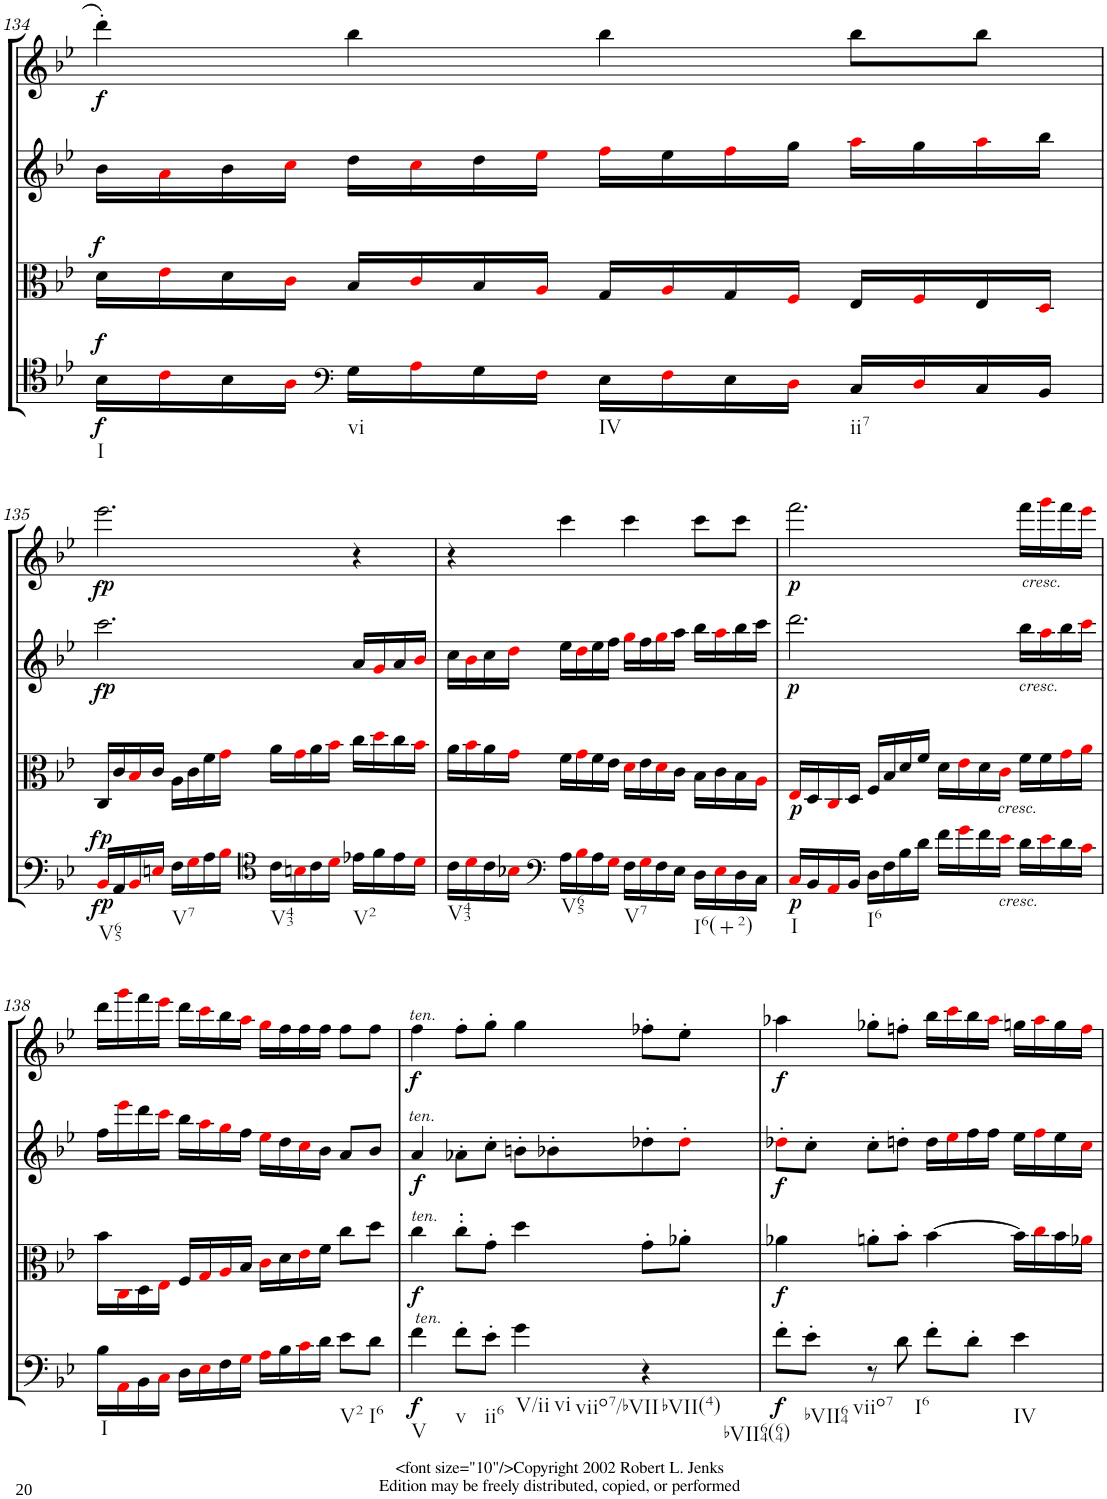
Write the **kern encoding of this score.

**kern	**dynam	**kern	**dynam	**kern	**dynam	**kern	**dynam
*part4	*part4	*part3	*part3	*part2	*part2	*part1	*part1
*staff4	*staff4	*staff3	*staff3	*staff2	*staff2	*staff1	*staff1
*I"Violoncello.	*	*I"Viola.	*	*I"Violino II.	*	*I"Violino I.	*
*I'Vc	*	*I'Vla	*	*I'Vln	*	*I'Vln	*
!!LO:PB:g=z
*clefF4	*	*clefC3	*	*clefG2	*	*clefG2	*
*k[b-e-]	*	*k[b-e-]	*	*k[b-e-]	*	*k[b-e-]	*
*B-:	*	*B-:	*	*B-:	*	*B-:	*
*M4/4	*	*M4/4	*	*M4/4	*	*M4/4	*
*met(c)	*	*met(c)	*	*met(c)	*	*met(c)	*
=134	=134	=134	=134	=134	=134	=134	=134
!LO:TX:b:t=I	!	!	!	!	!	!	!
!	!LO:DY:b	!	!	!	!	!	!
!	!LO:DY:n=1:a	!	!LO:DY:a	!	!	!	!LO:DY:b
16B-\LL	f f	16d\LL	f	16b-\LL	.	4ddd'\	f
16ci\	.	16e-i\	.	16ai\	.	.	.
16B-\	.	16d\	.	16b-\	.	.	.
16Ai\JJ	.	16ci\JJ	.	16cci\JJ	.	.	.
*clefF4	*	*	*	*	*	*	*
!LO:TX:b:t=vi	!	!	!	!	!	!	!
16G\LL	.	16B-/LL	.	16dd\LL	.	4bb-\	.
16Ai\	.	16ci/	.	16cci\	.	.	.
16G\	.	16B-/	.	16dd\	.	.	.
16Fi\JJ	.	16Ai/JJ	.	16ee-i\JJ	.	.	.
!LO:TX:b:t=IV	!	!	!	!	!	!	!
16E-\LL	.	16G/LL	.	16ffi\LL	.	4bb-\	.
16Fi\	.	16Ai/	.	16ee-\	.	.	.
16E-\	.	16G/	.	16ffi\	.	.	.
16Di\JJ	.	16Fi/JJ	.	16gg\JJ	.	.	.
!LO:TX:b:t=ii7	!	!	!	!	!	!	!
16C/LL	.	16E-/LL	.	16aai\LL	.	8bb-\L	.
16Di/	.	16Fi/	.	16gg\	.	.	.
16C/	.	16E-/	.	16aai\	.	8bb-\J	.
16BB-/JJ	.	16Di/JJ	.	16bb-\JJ	.	.	.
!!LO:LB:g=z
=135	=135	=135	=135	=135	=135	=135	=135
!LO:TX:b:t=V65	!	!	!	!	!	!	!
!	!LO:DY:b	!	!	!	!	!	!
!	!LO:DY:n=1:b	!	!	!	!	!	!
!	!LO:DY:n=2:a	!	!	!	!	!	!
!	!LO:DY:n=3:a	!	!	!	!LO:DY:b	!	!
!	!	!	!	!	!LO:DY:n=1:b	!	!LO:DY:b
!	!	!	!	!	!	!	!LO:DY:n=1:b
16BB-i/LL	p f f p	16C/LL	.	2.ccc\	p f	2.eee-\	p f
16AA/	.	16c/	.	.	.	.	.
16BB-i/	.	16B-i/	.	.	.	.	.
16Eni/JJ	.	16c/JJ	.	.	.	.	.
!LO:TX:b:t=V7	!	!	!	!	!	!	!
16F\LL	.	16A\LL	.	.	.	.	.
16Gi\	.	16c\	.	.	.	.	.
16A\	.	16f\	.	.	.	.	.
16B-i\JJ	.	16gi\JJ	.	.	.	.	.
*clefC4	*	*	*	*	*	*	*
!LO:TX:b:t=V43	!	!	!	!	!	!	!
16c\LL	.	16a\LL	.	.	.	.	.
16Bni\	.	16gi\	.	.	.	.	.
16c\	.	16a\	.	.	.	.	.
16di\JJ	.	16b-i\JJ	.	.	.	.	.
!LO:TX:b:t=V2	!	!	!	!	!	!	!
16e-X\LL	.	16cc\LL	.	16a/LL	.	4r	.
16f\	.	16ddi\	.	16gi/	.	.	.
16e-\	.	16cc\	.	16a/	.	.	.
16di\JJ	.	16b-i\JJ	.	16b-i/JJ	.	.	.
=136	=136	=136	=136	=136	=136	=136	=136
!LO:TX:b:t=V43	!	!	!	!	!	!	!
16c\LL	.	16a\LL	.	16cc\LL	.	4r	.
16di\	.	16b-i\	.	16b-i\	.	.	.
16c\	.	16a\	.	16cc\	.	.	.
16B-Xi\JJ	.	16gi\JJ	.	16ddi\JJ	.	.	.
*clefF4	*	*	*	*	*	*	*
!LO:TX:b:t=V65	!	!	!	!	!	!	!
16A\LL	.	16f\LL	.	16ee-\LL	.	4ccc\	.
16B-i\	.	16gi\	.	16ddi\	.	.	.
16A\	.	16f\	.	16ee-\	.	.	.
16Gi\JJ	.	16e-\JJ	.	16ff\JJ	.	.	.
!LO:TX:b:t=V7	!	!	!	!	!	!	!
16F\LL	.	16di\LL	.	16ggi\LL	.	4ccc\	.
16Gi\	.	16e-\	.	16ff\	.	.	.
16F\	.	16di\	.	16ggi\	.	.	.
16E-\JJ	.	16c\JJ	.	16aa\JJ	.	.	.
!LO:TX:b:t=I6(+2)	!	!	!	!	!	!	!
16D\LL	.	16B-\LL	.	16bb-\LL	.	8ccc\L	.
16E-i\	.	16c\	.	16aai\	.	.	.
16D\	.	16B-\	.	16bb-\	.	8ccc\J	.
16C\JJ	.	16Ai\JJ	.	16ccc\JJ	.	.	.
=137	=137	=137	=137	=137	=137	=137	=137
!LO:TX:b:t=I	!	!	!	!	!	!	!
!	!LO:DY:b	!	!LO:DY:b	!	!LO:DY:b	!	!LO:DY:b
16Ci/LL	p	16E-i/LL	p	2.ddd\	p	2.fff\	p
16BB-/	.	16D/	.	.	.	.	.
16AAi/	.	16Ci/	.	.	.	.	.
16BB-/JJ	.	16D/JJ	.	.	.	.	.
!LO:TX:b:t=I6	!	!	!	!	!	!	!
16D\LL	.	16F/LL	.	.	.	.	.
16F\	.	16B-/	.	.	.	.	.
16B-\	.	16d/	.	.	.	.	.
16d\JJ	.	16f/JJ	.	.	.	.	.
16f\LL	.	16d\LL	.	.	.	.	.
16gi\	.	16e-i\	.	.	.	.	.
16f\	.	16d\	.	.	.	.	.
!	!	!LO:TX:b:i:t=cresc.	!	!	!	!	!
!LO:TX:b:i:t=cresc.	!	!	!	!	!	!	!
16e-i\JJ	.	16ci\JJ	.	.	.	.	.
!	!	!	!	!	!	!LO:TX:b:i:t=cresc.	!
!	!	!	!	!LO:TX:b:i:t=cresc.	!	!	!
16d\LL	.	16f\LL	.	16bb-\LL	.	16fff\LL	.
16e-i\	.	16f\	.	16aai\	.	16gggi\	.
16d\	.	16gi\	.	16bb-\	.	16fff\	.
16ci\JJ	.	16ai\JJ	.	16ccci\JJ	.	16eee-i\JJ	.
!!LO:LB:g=z
=138	=138	=138	=138	=138	=138	=138	=138
!LO:TX:b:t=I	!	!	!	!	!	!	!
16B-\LL	.	16b-\LL	.	16ff\LL	.	16ddd\LL	.
16AAi\	.	16Ci\	.	16eee-i\	.	16gggi\	.
16BB-\	.	16D\	.	16ddd\	.	16fff\	.
16Ci\JJ	.	16E-i\JJ	.	16ccci\JJ	.	16eee-i\JJ	.
16D\LL	.	16F/LL	.	16bb-\LL	.	16ddd\LL	.
16E-i\	.	16Gi/	.	16aai\	.	16ccci\	.
16F\	.	16Ai/	.	16ggi\	.	16bb-\	.
16Gi\JJ	.	16B-/JJ	.	16ff\JJ	.	16aai\JJ	.
16Ai\LL	.	16ci\LL	.	16ee-i\LL	.	16ggi\LL	.
16B-\	.	16d\	.	16dd\	.	16ff\	.
16ci\	.	16e-i\	.	16cci\	.	16ff\	.
16d\JJ	.	16f\JJ	.	16b-\JJ	.	16ff\JJ	.
!LO:TX:b:t=V2	!	!	!	!	!	!	!
8e-\L	.	8cc\L	.	8a/L	.	8ff\L	.
!LO:TX:b:t=I6	!	!	!	!	!	!	!
8d\J	.	8dd\J	.	8b-/J	.	8ff\J	.
=139	=139	=139	=139	=139	=139	=139	=139
!	!	!	!	!	!	!LO:TX:a:i:t=ten.	!
!	!	!	!	!LO:TX:a:i:t=ten.	!	!	!
!	!	!LO:TX:a:i:t=ten.	!	!	!	!	!
!LO:TX:a:i:t=ten.	!	!	!	!	!	!	!
!LO:TX:b:t=V	!	!	!	!	!	!	!
!	!LO:DY:b	!	!LO:DY:b	!	!LO:DY:b	!	!LO:DY:b
4f\	f	4cc\	f	4a/	f	4ff\	f
!LO:TX:b:t=v	!	!	!	!	!	!	!
8f'\L	.	8cc'''\L	.	8a-X'\L	.	8ff'\L	.
!LO:TX:b:t=ii6	!	!	!	!	!	!	!
8e-'\J	.	8g'\J	.	8cc'\J	.	8gg'\J	.
!LO:TX:b:t=V/ii	!	!	!	!	!	!	!
!LO:TX:b:t=vi	!	!	!	!	!	!	!
4g\	.	4dd\	.	8bn'\L	.	4gg\	.
.	.	.	.	8b-X'\	.	.	.
!LO:TX:b:t=viio7/bVII	!	!	!	!	!	!	!
!LO:TX:b:t=bVII(4)	!	!	!	!	!	!	!
4r	.	8g'\L	.	8dd-X'\	.	8ff-X'\L	.
.	.	8a-X'\J	.	8dd-'i\J	.	8ee-'\J	.
=140	=140	=140	=140	=140	=140	=140	=140
!LO:TX:b:t=bVII64(64)	!	!	!	!	!	!	!
!	!LO:DY:b	!	!LO:DY:b	!	!LO:DY:b	!	!LO:DY:b
8f'\L	f	4a-X\	f	8dd-X'i\L	f	4aa-X\	f
!LO:TX:b:t=bVII64	!	!	!	!	!	!	!
8e-'\J	.	.	.	8cc'\J	.	.	.
!LO:TX:b:t=viio7	!	!	!	!	!	!	!
8r	.	8an'\L	.	8cc'\L	.	8gg-X'\L	.
!LO:TX:b:t=I6	!	!	!	!	!	!	!
8d\	.	8b-'\J	.	8ddn'\J	.	8ffn'\J	.
8f'\L	.	[4b-\	.	16dd\LL	.	16bb-\LL	.
.	.	.	.	16ee-i\	.	16ccci\	.
8d'\J	.	.	.	16ff\	.	16bb-\	.
.	.	.	.	16ff\JJ	.	16aa-i\JJ	.
!LO:TX:b:t=IV	!	!	!	!	!	!	!
4e-\	.	16b-\LL]	.	16ee-\LL	.	16ggn\LL	.
.	.	16cci\	.	16ffi\	.	16aa-i\	.
.	.	16b-\	.	16ee-\	.	16gg\	.
.	.	16a-Xi\JJ	.	16cci\JJ	.	16ffi\JJ	.
=	=	=	=	=	=	=	=
*-	*-	*-	*-	*-	*-	*-	*-
